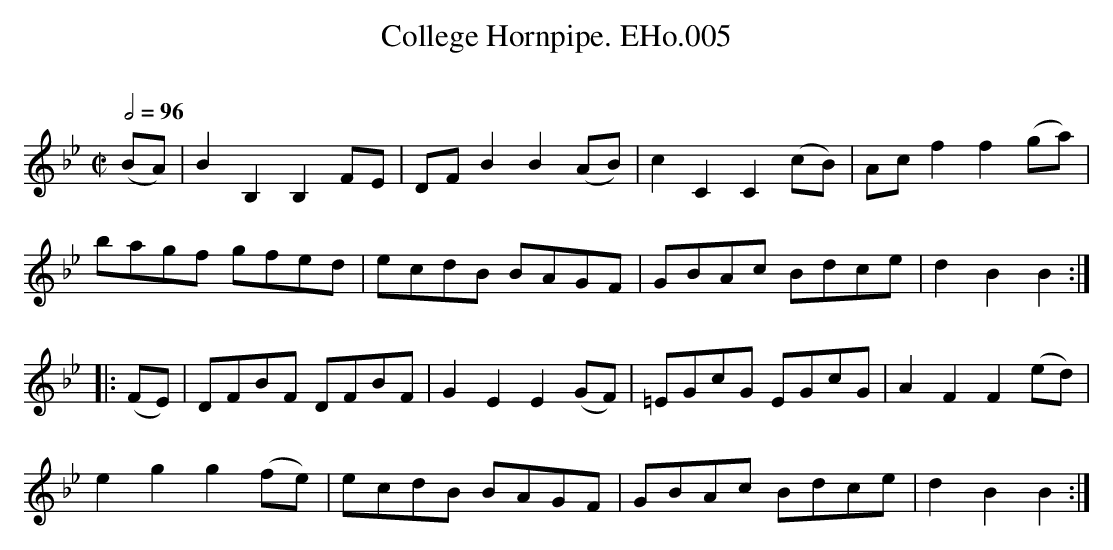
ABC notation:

X:1
T:College Hornpipe. EHo.005
M:C|
L:1/8
Q:1/2=96
O:
K:Bb
(BA) | B2B,2B,2FE | DFB2B2(AB) | c2C2C2(cB) | Acf2f2(ga)|
bagf gfed | ecdB BAGF | GBAc Bdce | d2B2B2:|
|: (FE) | DFBF DFBF | G2E2E2(GF) | =EGcG EGcG | A2F2F2 (ed) |
e2g2g2(fe) | ecdB BAGF | GBAc Bdce | d2B2B2 :|
